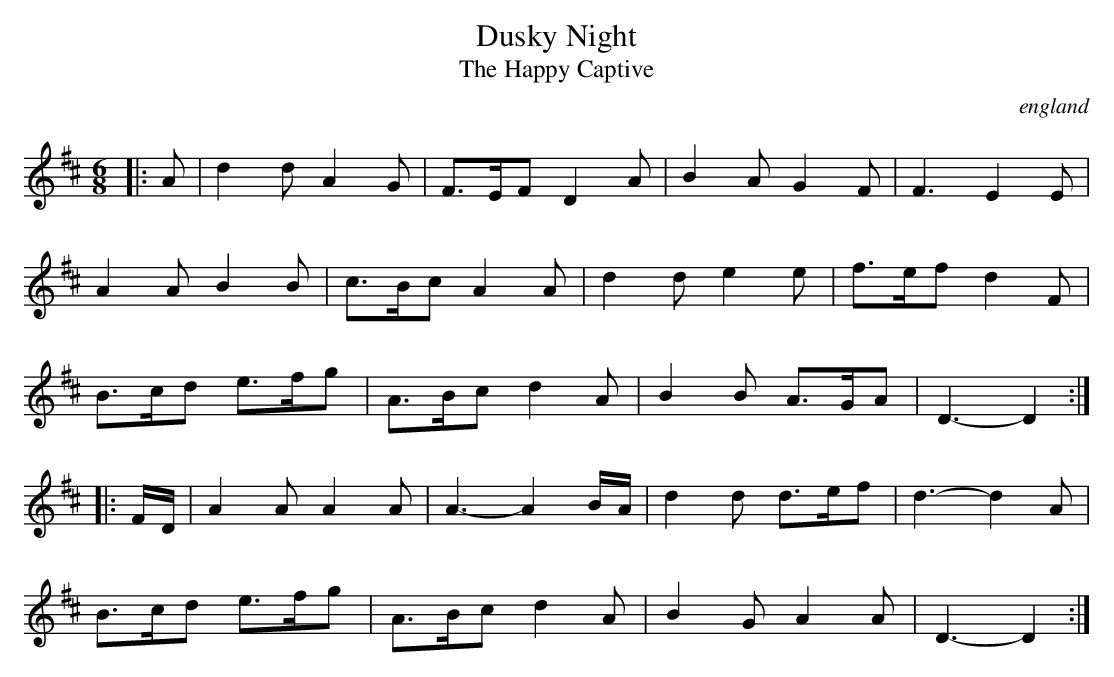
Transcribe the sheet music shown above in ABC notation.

X:1
T: Dusky Night
T: The Happy Captive
O:england
M: 6/8
L: 1/8
K:D
|: A | d2d A2G  | F>EF D2A | B2A G2F | F3   E2E  |
A2 A B2B | c>Bc A2A | d2d e2e | f>ef d2F |
B>cd e>fg | A>Bc d2A | B2B A>GA | D3-D2  :|
|: F/D/ | A2A  A2A | A3-A2  B/A/ | d2d d>ef | d3-d2 A |
B>cd e>fg| A>Bc d2A | B2G A2A  | D3-D2 :|
